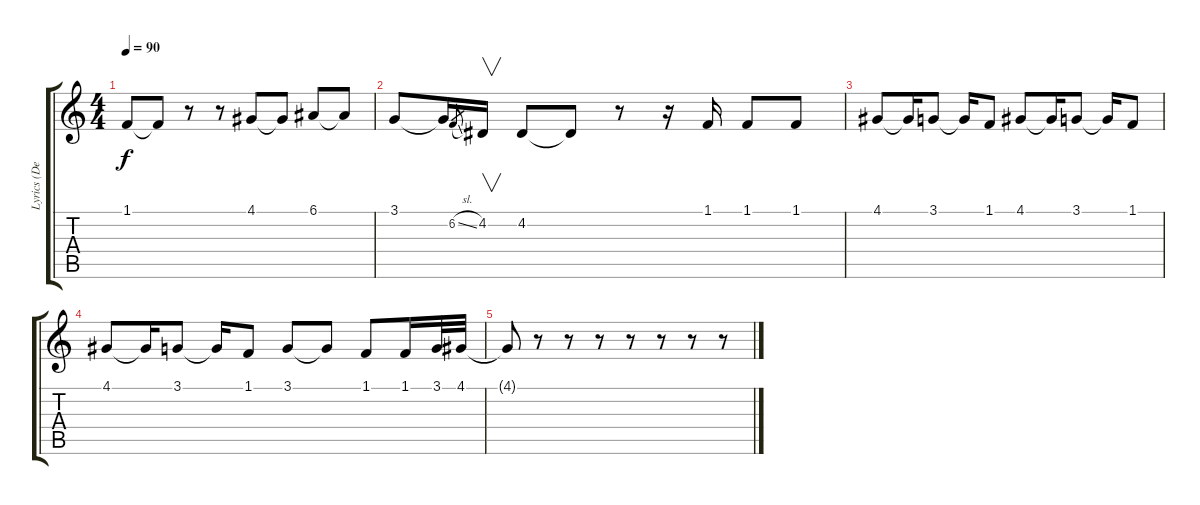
\track ("Lyrics (Dexter)" "Lyrics (De") {instrument oboe}
\staff {score tabs}
\tuning (E4 B3 G3 D3 A2 E2) {hide}
\ts (4 4)
\tempo 90
\clef g2
\ks c
1.1.8{dy f} 1.1{t}.8 r.8 r.8 4.1.8 4.1{t}.8 6.1.8 6.1{t}.8 |
3.1.8 3.1{t}.16 6.2{sl}.8{gr} 4.2.16{v} 4.2.8 4.2{t}.8 r.8 r.16 1.1.16 1.1.8 1.1.8 |
4.1.8 4.1{t}.16 3.1.8 3.1{t}.16 1.1.8 4.1.8 4.1{t}.16 3.1.8 3.1{t}.16 1.1.8 |
4.1.8 4.1{t}.16 3.1.8 3.1{t}.16 1.1.8 3.1.8 3.1{t}.8 1.1.8 1.1.16 3.1.32 4.1.32 |
4.1{t}.8 r.8 r.8 r.8 r.8 r.8 r.8 r.8
